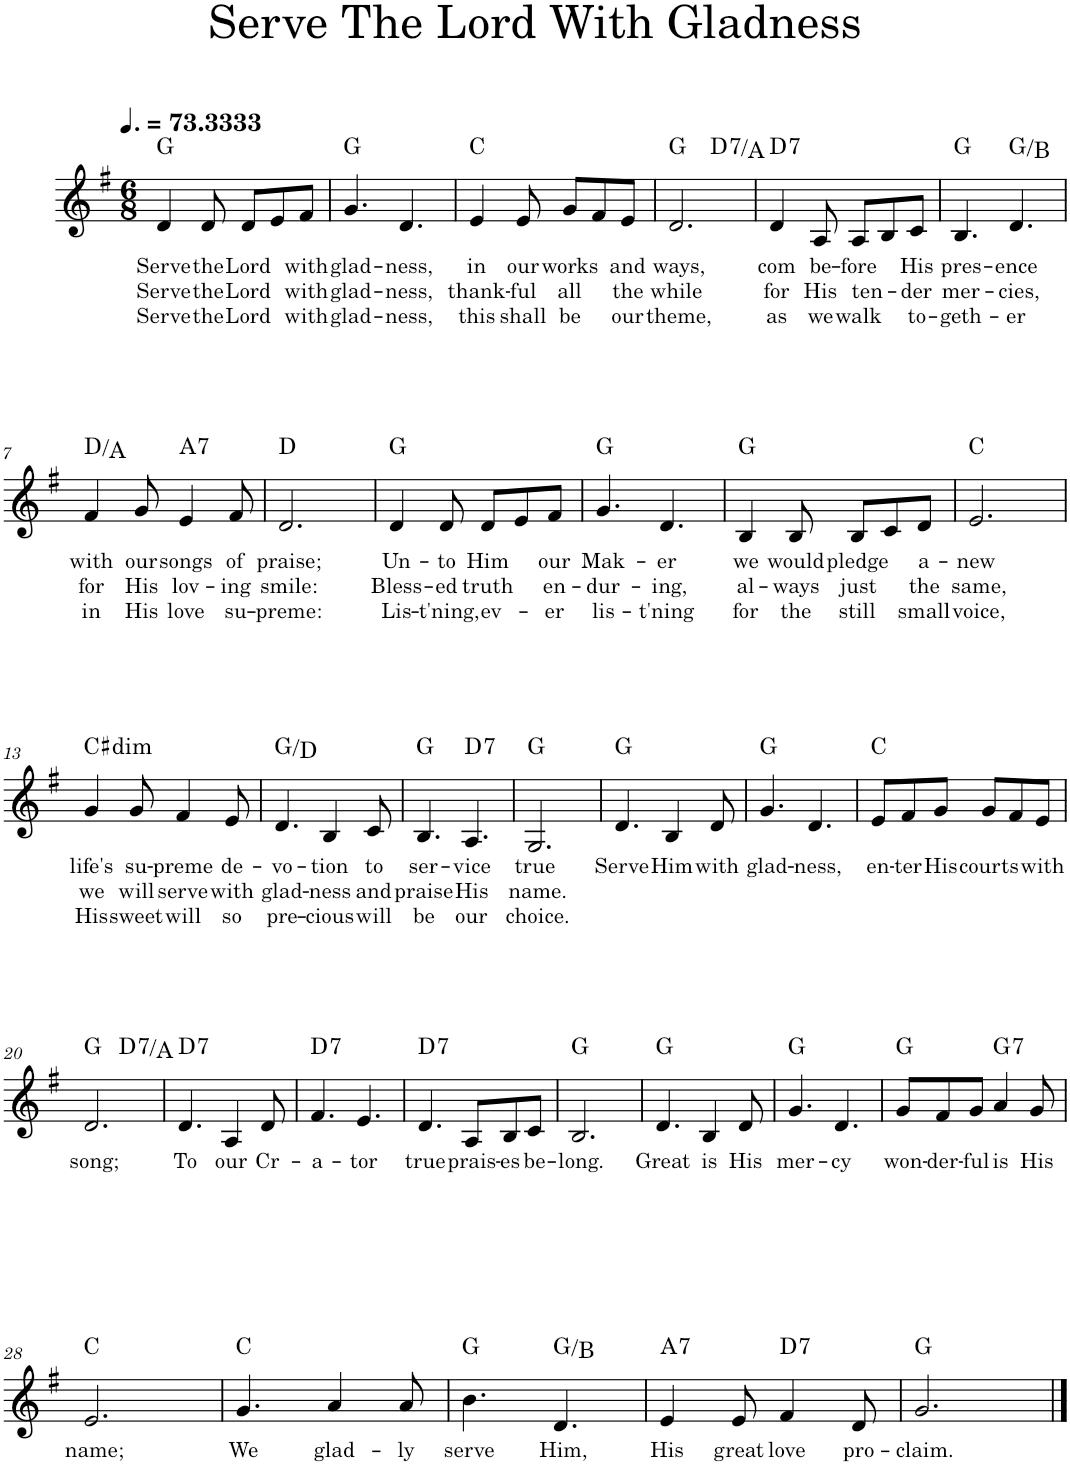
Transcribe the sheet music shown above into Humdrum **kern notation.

**kern	**text	**text	**text	**harte
*part1	*part1	*part1	*part1	*part1
*staff1	*staff1	*staff1	*staff1	*
*I"Piano	*	*	*	*
*I'Pno.	*	*	*	*
*clefG2	*	*	*	*
*k[f#]	*	*	*	*
*M6/8	*	*	*	*
*MM110	*	*	*	*
=1	=1	=1	=1	=1
!	!LO:LY:b	!LO:LY:b	!LO:LY:b	!
4d/	Serve	Serve	Serve	G:maj
!	!LO:LY:b	!LO:LY:b	!LO:LY:b	!
8d/	the	the	the	.
!	!LO:LY:b	!LO:LY:b	!LO:LY:b	!
8d/L	Lord	Lord	Lord	.
8e/	.	.	.	.
!	!LO:LY:b	!LO:LY:b	!LO:LY:b	!
8f#/J	with	with	with	.
=2	=2	=2	=2	=2
!	!LO:LY:b	!LO:LY:b	!LO:LY:b	!
4.g/	glad-	glad-	glad-	G:maj
!	!LO:LY:b	!LO:LY:b	!LO:LY:b	!
4.d/	-ness,	-ness,	-ness,	.
=3	=3	=3	=3	=3
!	!LO:LY:b	!LO:LY:b	!LO:LY:b	!
4e/	in	thank-	this	C:maj
!	!LO:LY:b	!LO:LY:b	!LO:LY:b	!
8e/	our	-ful	shall	.
!	!LO:LY:b	!LO:LY:b	!LO:LY:b	!
8g/L	works	all	be	.
8f#/	.	.	.	.
!	!LO:LY:b	!LO:LY:b	!LO:LY:b	!
8e/J	and	the	our	.
=4	=4	=4	=4	=4
!	!LO:LY:b	!LO:LY:b	!LO:LY:b	!
*^	*	*	*	*
2.d/	4.ryy	ways,	while	theme,	G:maj
!	!	!	!	!	!LO:H:kt=7
.	4.ryy	.	.	.	D:7/5
=5	=5	=5	=5	=5	=5
!	!	!LO:LY:b	!LO:LY:b	!LO:LY:b	!LO:H:kt=7
*v	*v	*	*	*	*
4d/	com	for	as	D:7
!	!LO:LY:b	!LO:LY:b	!LO:LY:b	!
8A/	be-	His	we	.
!	!LO:LY:b	!LO:LY:b	!LO:LY:b	!
8A/L	-fore	ten-	walk	.
8B/	.	.	.	.
!	!LO:LY:b	!LO:LY:b	!LO:LY:b	!
8c/J	His	-der	to-	.
=6	=6	=6	=6	=6
!	!LO:LY:b	!LO:LY:b	!LO:LY:b	!
4.B/	pres-	mer-	-geth-	G:maj
!	!LO:LY:b	!LO:LY:b	!LO:LY:b	!
4.d/	-ence	-cies,	-er	G:maj/3
!!LO:LB:g=z
=7	=7	=7	=7	=7
!	!LO:LY:b	!LO:LY:b	!LO:LY:b	!
4f#/	with	for	in	D:maj/5
!	!LO:LY:b	!LO:LY:b	!LO:LY:b	!
8g/	our	His	His	.
!	!LO:LY:b	!LO:LY:b	!LO:LY:b	!LO:H:kt=7
4e/	songs	lov-	love	A:7
!	!LO:LY:b	!LO:LY:b	!LO:LY:b	!
8f#/	of	-ing	su-	.
=8	=8	=8	=8	=8
!	!LO:LY:b	!LO:LY:b	!LO:LY:b	!
2.d/	praise;	smile:	-preme:	D:maj
=9	=9	=9	=9	=9
!	!LO:LY:b	!LO:LY:b	!LO:LY:b	!
4d/	Un-	Bless-	Lis-	G:maj
!	!LO:LY:b	!LO:LY:b	!LO:LY:b	!
8d/	-to	-ed	-t'ning,	.
!	!LO:LY:b	!LO:LY:b	!LO:LY:b	!
8d/L	Him	truth	ev-	.
8e/	.	.	.	.
!	!LO:LY:b	!LO:LY:b	!LO:LY:b	!
8f#/J	our	en-	-er	.
=10	=10	=10	=10	=10
!	!LO:LY:b	!LO:LY:b	!LO:LY:b	!
4.g/	Mak-	-dur-	lis-	G:maj
!	!LO:LY:b	!LO:LY:b	!LO:LY:b	!
4.d/	-er	-ing,	-t'ning	.
=11	=11	=11	=11	=11
!	!LO:LY:b	!LO:LY:b	!LO:LY:b	!
4B/	we	al-	for	G:maj
!	!LO:LY:b	!LO:LY:b	!LO:LY:b	!
8B/	would	-ways	the	.
!	!LO:LY:b	!LO:LY:b	!LO:LY:b	!
8B/L	pledge	just	still	.
8c/	.	.	.	.
!	!LO:LY:b	!LO:LY:b	!LO:LY:b	!
8d/J	a-	the	small	.
=12	=12	=12	=12	=12
!	!LO:LY:b	!LO:LY:b	!LO:LY:b	!
2.e/	-new	same,	voice,	C:maj
!!LO:LB:g=z
=13	=13	=13	=13	=13
!	!LO:LY:b	!LO:LY:b	!LO:LY:b	!LO:H:kt=dim
4g/	life's	we	His	C#:dim
!	!LO:LY:b	!LO:LY:b	!LO:LY:b	!
8g/	su-	will	sweet	.
!	!LO:LY:b	!LO:LY:b	!LO:LY:b	!
4f#/	-preme	serve	will	.
!	!LO:LY:b	!LO:LY:b	!LO:LY:b	!
8e/	de-	with	so	.
=14	=14	=14	=14	=14
!	!LO:LY:b	!LO:LY:b	!LO:LY:b	!
4.d/	-vo-	glad-	pre-	G:maj/5
!	!LO:LY:b	!LO:LY:b	!LO:LY:b	!
4B/	-tion	-ness	-cious	.
!	!LO:LY:b	!LO:LY:b	!LO:LY:b	!
8c/	to	and	will	.
=15	=15	=15	=15	=15
!	!LO:LY:b	!LO:LY:b	!LO:LY:b	!
4.B/	ser-	praise	be	G:maj
!	!LO:LY:b	!LO:LY:b	!LO:LY:b	!LO:H:kt=7
4.A/	-vice	His	our	D:7
=16	=16	=16	=16	=16
!	!LO:LY:b	!LO:LY:b	!LO:LY:b	!
2.G/	true	name.	choice.	G:maj
=17	=17	=17	=17	=17
!	!LO:LY:b	!	!	!
4.d/	Serve	.	.	G:maj
!	!LO:LY:b	!	!	!
4B/	Him	.	.	.
!	!LO:LY:b	!	!	!
8d/	with	.	.	.
=18	=18	=18	=18	=18
!	!LO:LY:b	!	!	!
4.g/	glad-	.	.	G:maj
!	!LO:LY:b	!	!	!
4.d/	-ness,	.	.	.
=19	=19	=19	=19	=19
!	!LO:LY:b	!	!	!
8e/L	en-	.	.	C:maj
!	!LO:LY:b	!	!	!
8f#/	-ter	.	.	.
!	!LO:LY:b	!	!	!
8g/J	His	.	.	.
!	!LO:LY:b	!	!	!
8g/L	courts	.	.	.
8f#/	.	.	.	.
!	!LO:LY:b	!	!	!
8e/J	with	.	.	.
!!LO:LB:g=z
=20	=20	=20	=20	=20
!	!LO:LY:b	!	!	!
*^	*	*	*	*
2.d/	4.ryy	song;	.	.	G:maj
!	!	!	!	!	!LO:H:kt=7
.	4.ryy	.	.	.	D:7/5
=21	=21	=21	=21	=21	=21
!	!	!LO:LY:b	!	!	!LO:H:kt=7
*v	*v	*	*	*	*
4.d/	To	.	.	D:7
!	!LO:LY:b	!	!	!
4A/	our	.	.	.
!	!LO:LY:b	!	!	!
8d/	Cr-	.	.	.
=22	=22	=22	=22	=22
!	!LO:LY:b	!	!	!LO:H:kt=7
4.f#/	-a-	.	.	D:7
!	!LO:LY:b	!	!	!
4.e/	-tor	.	.	.
=23	=23	=23	=23	=23
!	!LO:LY:b	!	!	!LO:H:kt=7
4.d/	true	.	.	D:7
!	!LO:LY:b	!	!	!
8A/L	prais-	.	.	.
!	!LO:LY:b	!	!	!
8B/	-es	.	.	.
!	!LO:LY:b	!	!	!
8c/J	be-	.	.	.
=24	=24	=24	=24	=24
!	!LO:LY:b	!	!	!
2.B/	-long.	.	.	G:maj
=25	=25	=25	=25	=25
!	!LO:LY:b	!	!	!
4.d/	Great	.	.	G:maj
!	!LO:LY:b	!	!	!
4B/	is	.	.	.
!	!LO:LY:b	!	!	!
8d/	His	.	.	.
=26	=26	=26	=26	=26
!	!LO:LY:b	!	!	!
4.g/	mer-	.	.	G:maj
!	!LO:LY:b	!	!	!
4.d/	-cy	.	.	.
=27	=27	=27	=27	=27
!	!LO:LY:b	!	!	!
8g/L	won-	.	.	G:maj
!	!LO:LY:b	!	!	!
8f#/	-der-	.	.	.
!	!LO:LY:b	!	!	!
8g/J	-ful	.	.	.
!	!LO:LY:b	!	!	!LO:H:kt=7
4a/	is	.	.	G:7
!	!LO:LY:b	!	!	!
8g/	His	.	.	.
!!LO:LB:g=z
=28	=28	=28	=28	=28
!	!LO:LY:b	!	!	!
2.e/	name;	.	.	C:maj
=29	=29	=29	=29	=29
!	!LO:LY:b	!	!	!
4.g/	We	.	.	C:maj
!	!LO:LY:b	!	!	!
4a/	glad-	.	.	.
!	!LO:LY:b	!	!	!
8a/	-ly	.	.	.
=30	=30	=30	=30	=30
!	!LO:LY:b	!	!	!
4.b\	serve	.	.	G:maj
!	!LO:LY:b	!	!	!
4.d/	Him,	.	.	G:maj/3
=31	=31	=31	=31	=31
!	!LO:LY:b	!	!	!LO:H:kt=7
4e/	His	.	.	A:7
!	!LO:LY:b	!	!	!
8e/	great	.	.	.
!	!LO:LY:b	!	!	!LO:H:kt=7
4f#/	love	.	.	D:7
!	!LO:LY:b	!	!	!
8d/	pro-	.	.	.
=32	=32	=32	=32	=32
!	!LO:LY:b	!	!	!
2.g/	-claim.	.	.	G:maj
==	==	==	==	==
*-	*-	*-	*-	*-
